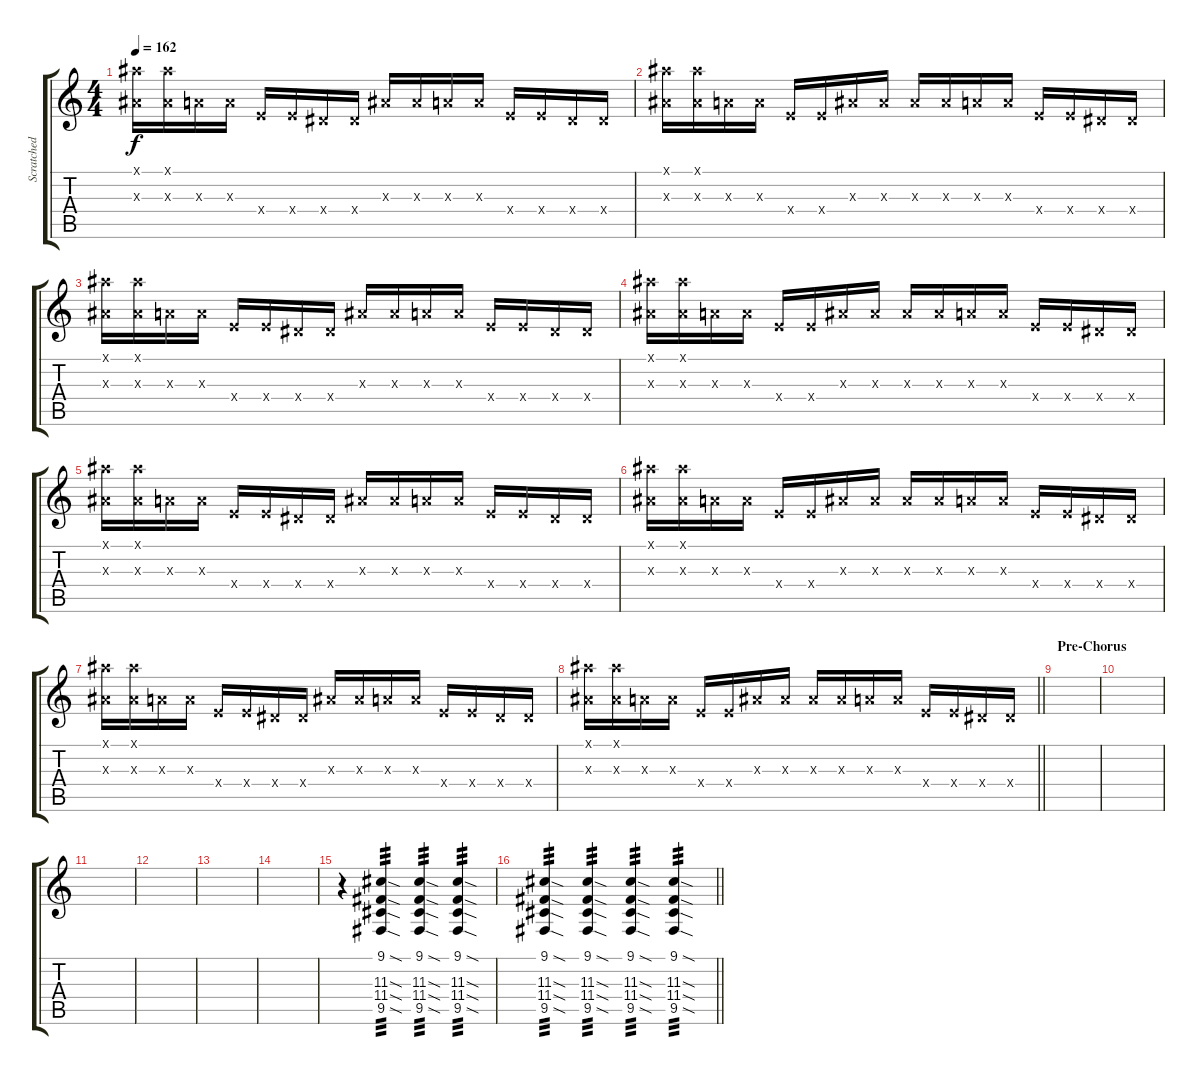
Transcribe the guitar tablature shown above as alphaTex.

\track ("Scratched Effect" "Scratched ") {instrument telephonering}
\staff {score tabs}
\tuning (E4 B3 G3 D3 A2 E2) {hide}
\ts (4 4)
\tempo 162
\clef g2
\ks c
(18.1{x} 15.3{x}).16{dy f volume 12 balance 3} (18.1{x} 15.3{x}).16 14.3{x}.16 14.3{x}.16 14.4{x}.16 14.4{x}.16 13.4{x}.16 13.4{x}.16 15.3{x}.16 15.3{x}.16 14.3{x}.16 14.3{x}.16 14.4{x}.16 14.4{x}.16 13.4{x}.16 13.4{x}.16 |
(18.1{x} 15.3{x}).16{balance 3} (18.1{x} 15.3{x}).16 14.3{x}.16 14.3{x}.16 14.4{x}.16 14.4{x}.16 15.3{x}.16 15.3{x}.16 15.3{x}.16 15.3{x}.16 14.3{x}.16 14.3{x}.16 14.4{x}.16 14.4{x}.16 13.4{x}.16 13.4{x}.16 |
(18.1{x} 15.3{x}).16{balance 3} (18.1{x} 15.3{x}).16 14.3{x}.16 14.3{x}.16 14.4{x}.16 14.4{x}.16 13.4{x}.16 13.4{x}.16 15.3{x}.16 15.3{x}.16 14.3{x}.16 14.3{x}.16 14.4{x}.16 14.4{x}.16 13.4{x}.16 13.4{x}.16 |
(18.1{x} 15.3{x}).16{balance 3} (18.1{x} 15.3{x}).16 14.3{x}.16 14.3{x}.16 14.4{x}.16 14.4{x}.16 15.3{x}.16 15.3{x}.16 15.3{x}.16 15.3{x}.16 14.3{x}.16 14.3{x}.16 14.4{x}.16 14.4{x}.16 13.4{x}.16 13.4{x}.16 |
(18.1{x} 15.3{x}).16{balance 3} (18.1{x} 15.3{x}).16 14.3{x}.16 14.3{x}.16 14.4{x}.16 14.4{x}.16 13.4{x}.16 13.4{x}.16 15.3{x}.16 15.3{x}.16 14.3{x}.16 14.3{x}.16 14.4{x}.16 14.4{x}.16 13.4{x}.16 13.4{x}.16 |
(18.1{x} 15.3{x}).16{balance 3} (18.1{x} 15.3{x}).16 14.3{x}.16 14.3{x}.16 14.4{x}.16 14.4{x}.16 15.3{x}.16 15.3{x}.16 15.3{x}.16 15.3{x}.16 14.3{x}.16 14.3{x}.16 14.4{x}.16 14.4{x}.16 13.4{x}.16 13.4{x}.16 |
(18.1{x} 15.3{x}).16{balance 3} (18.1{x} 15.3{x}).16 14.3{x}.16 14.3{x}.16 14.4{x}.16 14.4{x}.16 13.4{x}.16 13.4{x}.16 15.3{x}.16 15.3{x}.16 14.3{x}.16 14.3{x}.16 14.4{x}.16 14.4{x}.16 13.4{x}.16 13.4{x}.16 |
\barLineRight lightlight
(18.1{x} 15.3{x}).16{balance 3} (18.1{x} 15.3{x}).16 14.3{x}.16 14.3{x}.16 14.4{x}.16 14.4{x}.16 15.3{x}.16 15.3{x}.16 15.3{x}.16 15.3{x}.16 14.3{x}.16 14.3{x}.16 14.4{x}.16 14.4{x}.16 13.4{x}.16 13.4{x}.16 |
\section ("" "Pre-Chorus")
|
|
|
|
|
|
r.4{volume 11 balance 3} (9.1{sod} 11.3{sod} 11.4{sod} 9.5{sod}).4{tp 3} (9.1{sod} 11.3{sod} 11.4{sod} 9.5{sod}).4{tp 3} (9.1{sod} 11.3{sod} 11.4{sod} 9.5{sod}).4{tp 3} |
\barLineRight lightlight
(9.1{sod} 11.3{sod} 11.4{sod} 9.5{sod}).4{tp 3} (9.1{sod} 11.3{sod} 11.4{sod} 9.5{sod}).4{tp 3} (9.1{sod} 11.3{sod} 11.4{sod} 9.5{sod}).4{tp 3} (9.1{sod} 11.3{sod} 11.4{sod} 9.5{sod}).4{tp 3}
